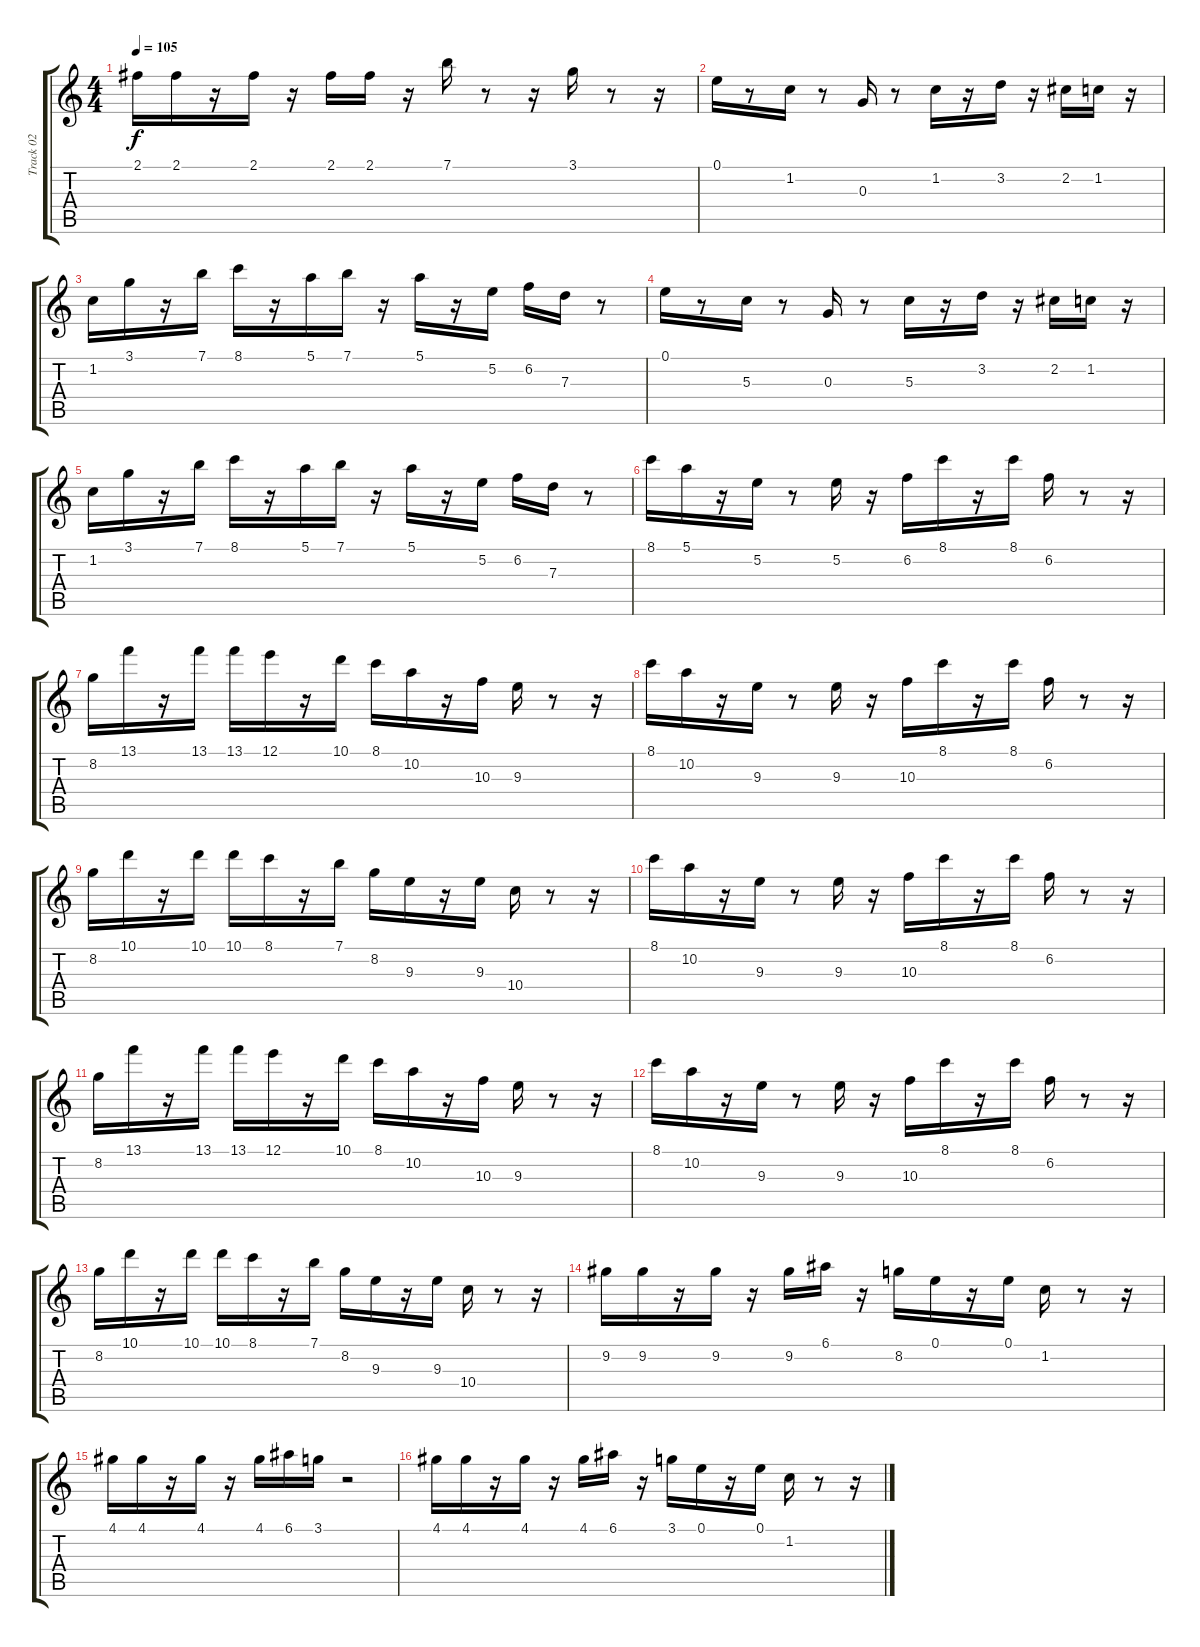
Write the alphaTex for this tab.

\track ("Track 02" "Track 02") {instrument overdrivenguitar}
\staff {score tabs}
\tuning (E4 B3 G3 D3 A2 E2) {hide}
\ts (4 4)
\tempo 105
\clef g2
\ks c
2.1.16{dy f} 2.1.16 r.16 2.1.16 r.16 2.1.16 2.1.16 r.16 7.1.16 r.8 r.16 3.1.16 r.8 r.16 |
0.1.16 r.8 1.2.16 r.8 0.3.16 r.8 1.2.16 r.16 3.2.16 r.16 2.2.16 1.2.16 r.16 |
1.2.16 3.1.16 r.16 7.1.16 8.1.16 r.16 5.1.16 7.1.16 r.16 5.1.16 r.16 5.2.16 6.2.16 7.3.16 r.8 |
0.1.16 r.8 5.3.16 r.8 0.3.16 r.8 5.3.16 r.16 3.2.16 r.16 2.2.16 1.2.16 r.16 |
1.2.16 3.1.16 r.16 7.1.16 8.1.16 r.16 5.1.16 7.1.16 r.16 5.1.16 r.16 5.2.16 6.2.16 7.3.16 r.8 |
8.1.16 5.1.16 r.16 5.2.16 r.8 5.2.16 r.16 6.2.16 8.1.16 r.16 8.1.16 6.2.16 r.8 r.16 |
8.2.16 13.1.16 r.16 13.1.16 13.1.16 12.1.16 r.16 10.1.16 8.1.16 10.2.16 r.16 10.3.16 9.3.16 r.8 r.16 |
8.1.16 10.2.16 r.16 9.3.16 r.8 9.3.16 r.16 10.3.16 8.1.16 r.16 8.1.16 6.2.16 r.8 r.16 |
8.2.16 10.1.16 r.16 10.1.16 10.1.16 8.1.16 r.16 7.1.16 8.2.16 9.3.16 r.16 9.3.16 10.4.16 r.8 r.16 |
8.1.16 10.2.16 r.16 9.3.16 r.8 9.3.16 r.16 10.3.16 8.1.16 r.16 8.1.16 6.2.16 r.8 r.16 |
8.2.16 13.1.16 r.16 13.1.16 13.1.16 12.1.16 r.16 10.1.16 8.1.16 10.2.16 r.16 10.3.16 9.3.16 r.8 r.16 |
8.1.16 10.2.16 r.16 9.3.16 r.8 9.3.16 r.16 10.3.16 8.1.16 r.16 8.1.16 6.2.16 r.8 r.16 |
8.2.16 10.1.16 r.16 10.1.16 10.1.16 8.1.16 r.16 7.1.16 8.2.16 9.3.16 r.16 9.3.16 10.4.16 r.8 r.16 |
9.2.16 9.2.16 r.16 9.2.16 r.16 9.2.16 6.1.16 r.16 8.2.16 0.1.16 r.16 0.1.16 1.2.16 r.8 r.16 |
4.1.16 4.1.16 r.16 4.1.16 r.16 4.1.16 6.1.16 3.1.16 r.2 |
4.1.16 4.1.16 r.16 4.1.16 r.16 4.1.16 6.1.16 r.16 3.1.16 0.1.16 r.16 0.1.16 1.2.16 r.8 r.16
